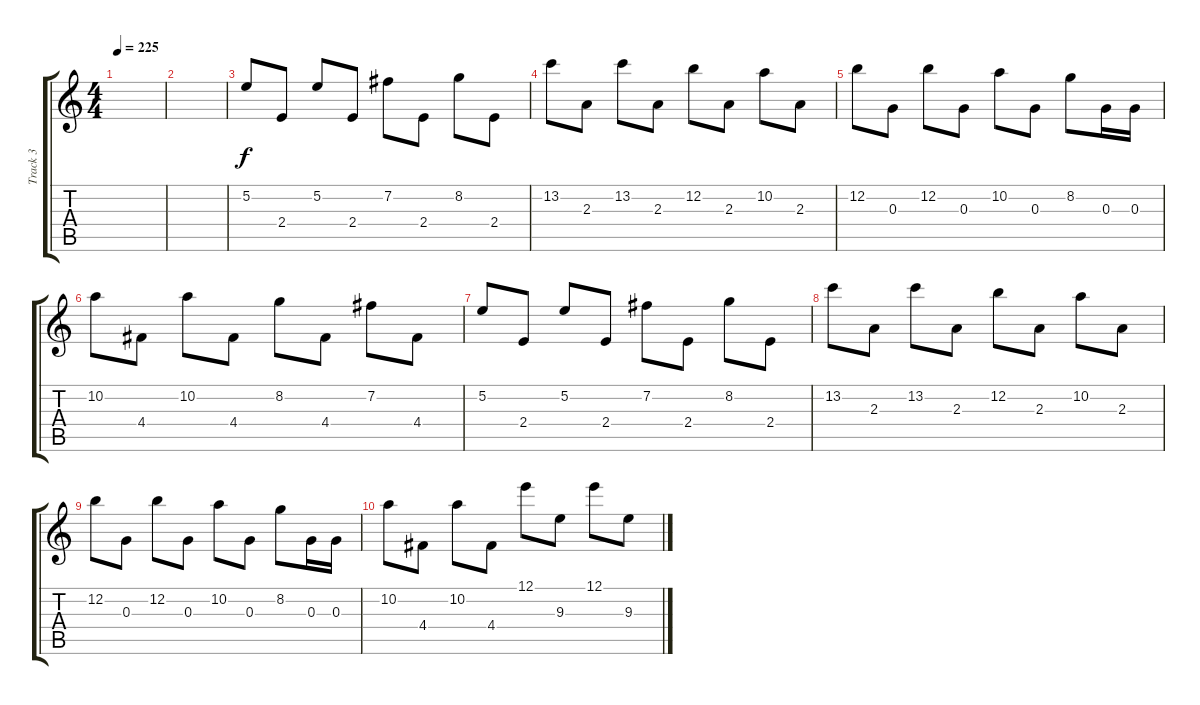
\track ("Track 3" "Track 3") {instrument distortionguitar}
\staff {score tabs}
\tuning (E4 B3 G3 D3 A2 E2) {hide}
\ts (4 4)
\tempo 225
\clef g2
\ks c
|
|
5.2.8{volume 13} 2.4.8 5.2.8 2.4.8 7.2.8 2.4.8 8.2.8 2.4.8 |
13.2.8 2.3.8 13.2.8 2.3.8 12.2.8 2.3.8 10.2.8 2.3.8 |
12.2.8 0.3.8 12.2.8 0.3.8 10.2.8 0.3.8 8.2.8 0.3.16 0.3.16 |
10.2.8 4.4.8 10.2.8 4.4.8 8.2.8 4.4.8 7.2.8 4.4.8 |
5.2.8 2.4.8 5.2.8 2.4.8 7.2.8 2.4.8 8.2.8 2.4.8 |
13.2.8 2.3.8 13.2.8 2.3.8 12.2.8 2.3.8 10.2.8 2.3.8 |
12.2.8 0.3.8 12.2.8 0.3.8 10.2.8 0.3.8 8.2.8 0.3.16 0.3.16 |
10.2.8 4.4.8 10.2.8 4.4.8 12.1.8 9.3.8 12.1.8 9.3.8
